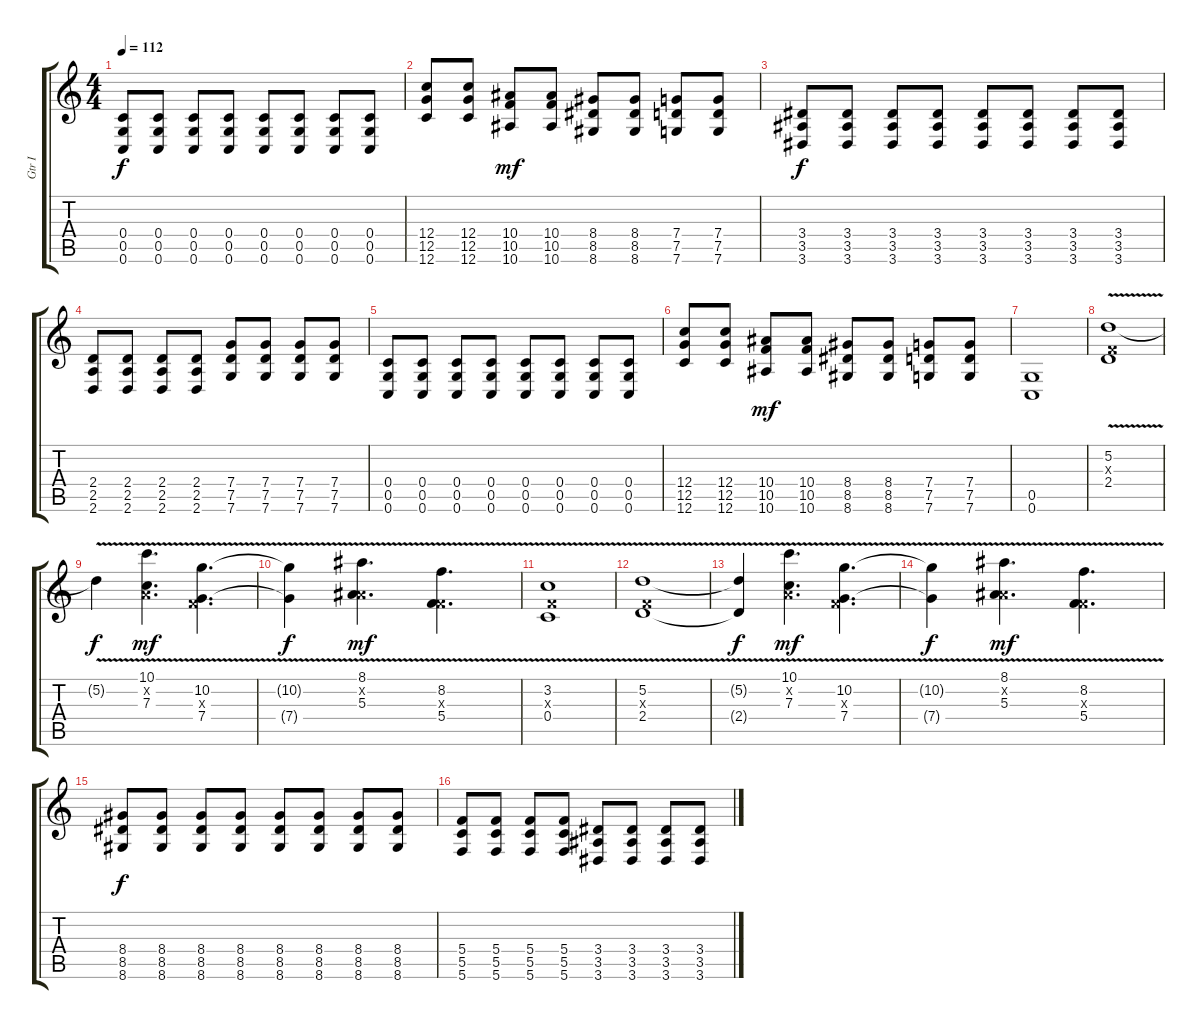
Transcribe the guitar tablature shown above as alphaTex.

\track ("Gtr I" "Gtr I") {instrument overdrivenguitar}
\staff {score tabs}
\tuning (D4 A3 F3 C3 G2 C2) {hide}
\ts (4 4)
\tempo 112
\clef g2
\ks c
(0.4 0.5 0.6).8{dy f} (0.4 0.5 0.6).8 (0.4 0.5 0.6).8 (0.4 0.5 0.6).8 (0.4 0.5 0.6).8 (0.4 0.5 0.6).8 (0.4 0.5 0.6).8 (0.4 0.5 0.6).8 |
(12.4 12.5 12.6).8 (12.4 12.5 12.6).8 (10.4 10.5 10.6).8{dy mf} (10.4 10.5 10.6).8 (8.4 8.5 8.6).8 (8.4 8.5 8.6).8 (7.4 7.5 7.6).8 (7.4 7.5 7.6).8 |
(3.4 3.5 3.6).8{dy f} (3.4 3.5 3.6).8 (3.4 3.5 3.6).8 (3.4 3.5 3.6).8 (3.4 3.5 3.6).8 (3.4 3.5 3.6).8 (3.4 3.5 3.6).8 (3.4 3.5 3.6).8 |
(2.4 2.5 2.6).8 (2.4 2.5 2.6).8 (2.4 2.5 2.6).8 (2.4 2.5 2.6).8 (7.4 7.5 7.6).8 (7.4 7.5 7.6).8 (7.4 7.5 7.6).8 (7.4 7.5 7.6).8 |
(0.4 0.5 0.6).8 (0.4 0.5 0.6).8 (0.4 0.5 0.6).8 (0.4 0.5 0.6).8 (0.4 0.5 0.6).8 (0.4 0.5 0.6).8 (0.4 0.5 0.6).8 (0.4 0.5 0.6).8 |
(12.4 12.5 12.6).8 (12.4 12.5 12.6).8 (10.4 10.5 10.6).8{dy mf} (10.4 10.5 10.6).8 (8.4 8.5 8.6).8 (8.4 8.5 8.6).8 (7.4 7.5 7.6).8 (7.4 7.5 7.6).8 |
(0.5 0.6).1{volume 9 balance 8 instrument electricguitarclean} |
(5.2{v} 0.3{x} 2.4).1 |
5.2{t}.4{dy f} (10.1{v} 0.2{x} 7.3).4{d dy mf} (10.2{v} 0.3{x} 7.4).4{d} |
(10.2{t} 7.4{t}).4{dy f} (8.1{v} 0.2{x} 5.3).4{d dy mf} (8.2{v} 0.3{x} 5.4).4{d} |
(3.2{v} 0.3{x} 0.4).1 |
(5.2{v} 0.3{x} 2.4).1 |
(5.2{t} 2.4{t}).4{dy f} (10.1{v} 0.2{x} 7.3).4{d dy mf} (10.2{v} 0.3{x} 7.4).4{d} |
(10.2{t} 7.4{t}).4{dy f} (8.1{v} 0.2{x} 5.3).4{d dy mf} (8.2{v} 0.3{x} 5.4).4{d} |
(8.4 8.5 8.6).8{dy f volume 11 balance 0 instrument overdrivenguitar} (8.4 8.5 8.6).8 (8.4 8.5 8.6).8 (8.4 8.5 8.6).8 (8.4 8.5 8.6).8 (8.4 8.5 8.6).8 (8.4 8.5 8.6).8 (8.4 8.5 8.6).8 |
(5.4 5.5 5.6).8 (5.4 5.5 5.6).8 (5.4 5.5 5.6).8 (5.4 5.5 5.6).8 (3.4 3.5 3.6).8 (3.4 3.5 3.6).8 (3.4 3.5 3.6).8 (3.4 3.5 3.6).8
